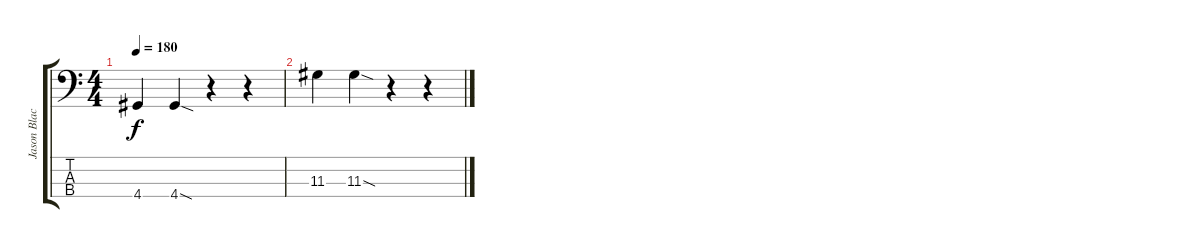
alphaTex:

\track ("Jason Black" "Jason Blac") {instrument electricbassfinger}
\staff {score tabs}
\tuning (G2 D2 A1 E1) {hide}
\ts (4 4)
\tempo 180
\clef f4
\ks c
4.4.4{dy f} 4.4{sod}.4 r.4 r.4 |
11.3.4 11.3{sod}.4 r.4 r.4
